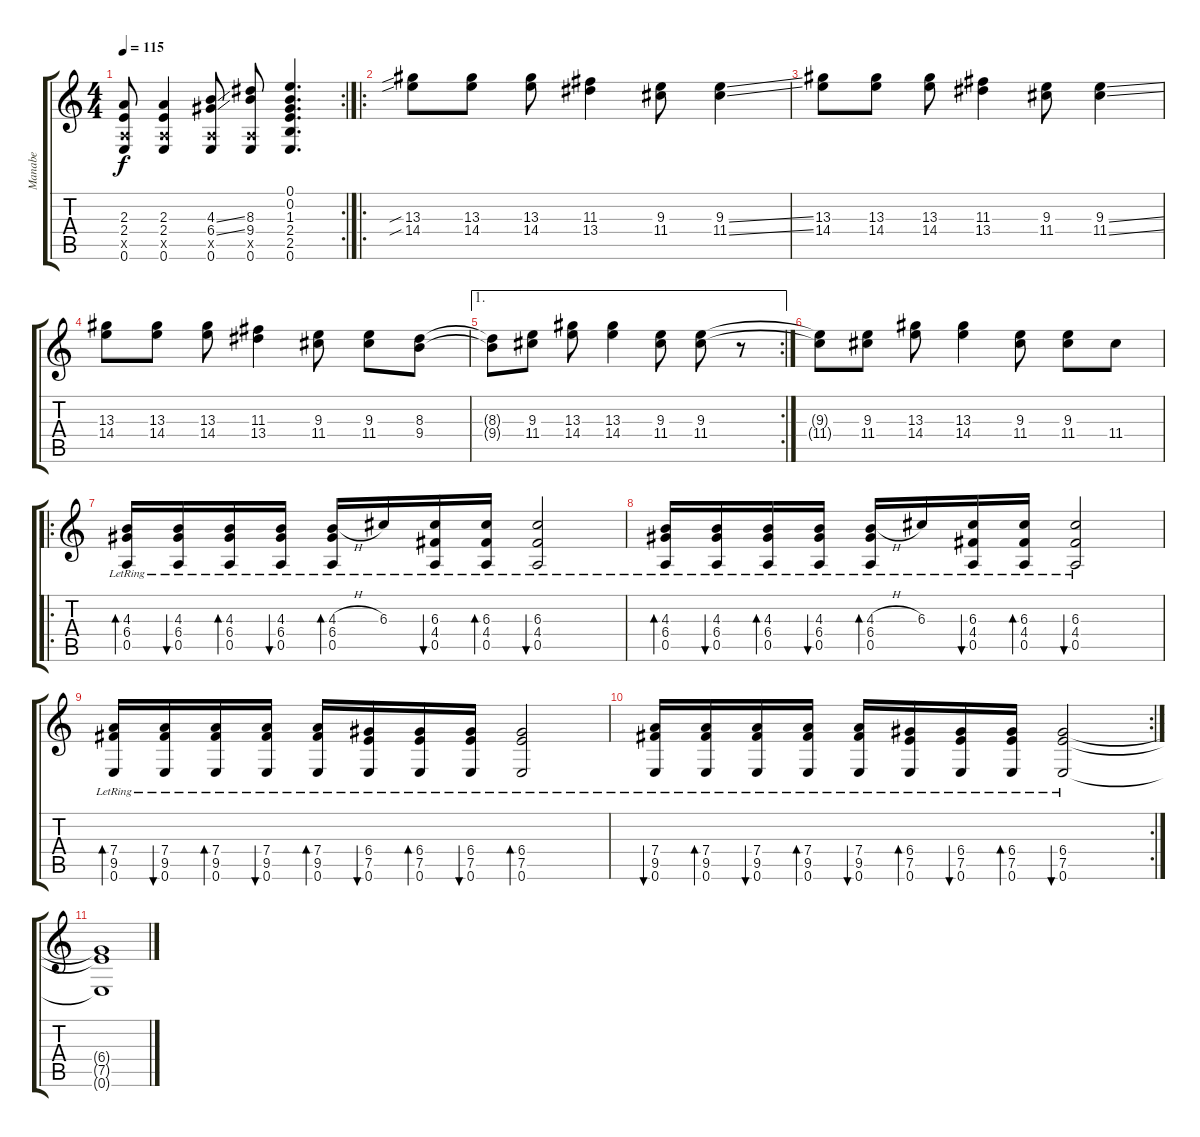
\track ("Manabe" "Manabe") {instrument electricguitarjazz}
\staff {score tabs}
\tuning (E4 B3 G3 D3 A2 E2) {hide}
\rc 2
\ts (4 4)
\tempo 115
\clef g2
\ks c
(2.3 2.4 0.5{x} 0.6).8{dy f} (2.3 2.4 0.5{x} 0.6).4 (4.3{ss} 6.4{ss} 0.5{x} 0.6).8 (8.3 9.4 0.5{x} 0.6).8 (0.1 0.2 1.3 2.4 2.5 0.6).4{d} |
\ro
(13.3{sib} 14.4{sib}).8{volume 11} (13.3 14.4).8 (13.3 14.4).8 (11.3 13.4).4 (9.3 11.4).8 (9.3{ss} 11.4{ss}).4 |
(13.3 14.4).8 (13.3 14.4).8 (13.3 14.4).8 (11.3 13.4).4 (9.3 11.4).8 (9.3{ss} 11.4{ss}).4 |
(13.3 14.4).8 (13.3 14.4).8 (13.3 14.4).8 (11.3 13.4).4 (9.3 11.4).8 (9.3 11.4).8 (8.3 9.4).8 |
\ae 1
\rc 2
(8.3{t} 9.4{t}).8 (9.3 11.4).8 (13.3 14.4).8 (13.3 14.4).4 (9.3 11.4).8 (9.3 11.4).8 r.8 |
(9.3{t} 11.4{t}).8 (9.3 11.4).8 (13.3 14.4).8 (13.3 14.4).4 (9.3 11.4).8 (9.3 11.4).8 11.4.8 |
\ro
(4.3{lr} 6.4{lr} 0.5{lr}).16{bd 60} (4.3{lr} 6.4{lr} 0.5{lr}).16{bu 60} (4.3{lr} 6.4{lr} 0.5{lr}).16{bd 60} (4.3{lr} 6.4{lr} 0.5{lr}).16{bu 60} (4.3{h lr} 6.4{lr} 0.5{lr}).16{bd 60} 6.3{lr}.16 (6.3{lr} 4.4{lr} 0.5{lr}).16{bu 60} (6.3{lr} 4.4{lr} 0.5{lr}).16{bd 60} (6.3{lr} 4.4{lr} 0.5{lr}).2{bu 60} |
(4.3{lr} 6.4{lr} 0.5{lr}).16{bd 60} (4.3{lr} 6.4{lr} 0.5{lr}).16{bu 60} (4.3{lr} 6.4{lr} 0.5{lr}).16{bd 60} (4.3{lr} 6.4{lr} 0.5{lr}).16{bu 60} (4.3{h lr} 6.4{lr} 0.5{lr}).16{bd 60} 6.3{lr}.16 (6.3{lr} 4.4{lr} 0.5{lr}).16{bu 60} (6.3{lr} 4.4{lr} 0.5{lr}).16{bd 60} (6.3{lr} 4.4{lr} 0.5{lr}).2{bu 60} |
(7.4{lr} 9.5{lr} 0.6{lr}).16{bd 60} (7.4{lr} 9.5{lr} 0.6{lr}).16{bu 60} (7.4{lr} 9.5{lr} 0.6{lr}).16{bd 60} (7.4{lr} 9.5{lr} 0.6{lr}).16{bu 60} (7.4{lr} 9.5{lr} 0.6{lr}).16{bd 60} (6.4{lr} 7.5{lr} 0.6{lr}).16{bu 60} (6.4{lr} 7.5{lr} 0.6{lr}).16{bd 60} (6.4{lr} 7.5{lr} 0.6{lr}).16{bu 60} (6.4{lr} 7.5{lr} 0.6{lr}).2{bd 60} |
\rc 2
(7.4{lr} 9.5{lr} 0.6{lr}).16{bu 60} (7.4{lr} 9.5{lr} 0.6{lr}).16{bd 60} (7.4{lr} 9.5{lr} 0.6{lr}).16{bu 60} (7.4{lr} 9.5{lr} 0.6{lr}).16{bd 60} (7.4{lr} 9.5{lr} 0.6{lr}).16{bu 60} (6.4{lr} 7.5{lr} 0.6{lr}).16{bd 60} (6.4{lr} 7.5{lr} 0.6{lr}).16{bu 60} (6.4{lr} 7.5{lr} 0.6{lr}).16{bd 60} (6.4{lr} 7.5{lr} 0.6{lr}).2{bu 60} |
(6.4{t} 7.5{t} 0.6{t}).1
